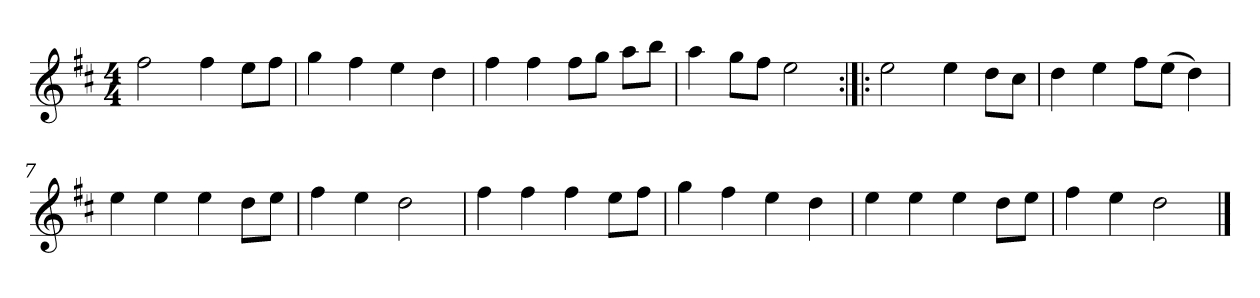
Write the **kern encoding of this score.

**kern
*part1
*staff1
*clefG2
*k[f#c#]
*D:
*M4/4
*MM120
=1
2ff#
4ff#
8ee\L
8ff#\J
=2
4gg
4ff#
4ee
4dd
=3
4ff#
4ff#
8ff#\L
8gg\J
8aa\L
8bb\J
=4
4aa
8gg\L
8ff#\J
2ee
=5:|!|:
2ee
4ee
8dd\L
8cc#\J
=6
4dd
4ee
8ff#\L
(8ee\J
4dd)
=7
4ee
4ee
4ee
8dd\L
8ee\J
=8
4ff#
4ee
2dd
=9
4ff#
4ff#
4ff#
8ee\L
8ff#\J
=10
4gg
4ff#
4ee
4dd
=11
4ee
4ee
4ee
8dd\L
8ee\J
=12
4ff#
4ee
2dd
==
*-
